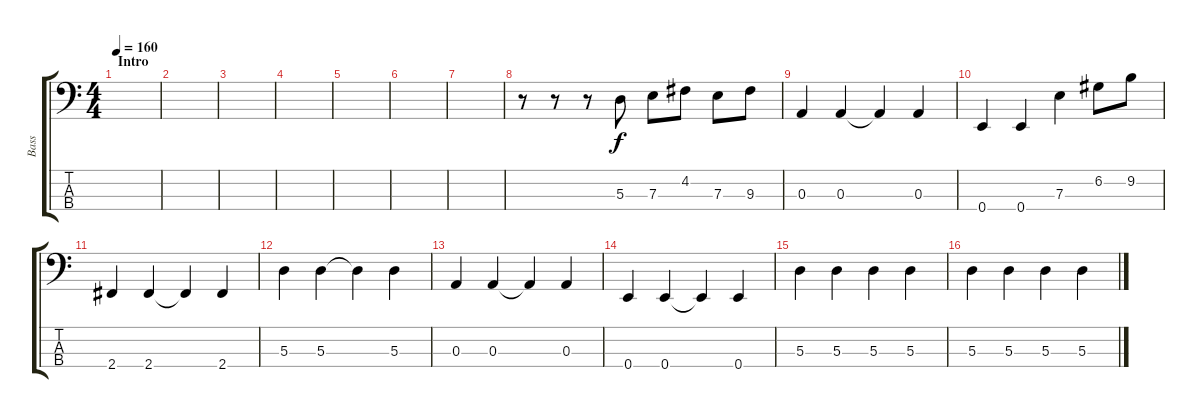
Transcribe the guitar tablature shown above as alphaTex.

\track ("Bass" "Bass") {instrument electricbasspick}
\staff {score tabs}
\tuning (G2 D2 A1 E1) {hide}
\ts (4 4)
\section ("" "Intro")
\tempo 160
\clef f4
\ks c
|
|
|
|
|
|
|
r.8 r.8 r.8 5.3.8 7.3.8 4.2.8 7.3.8 9.3.8 |
0.3.4 0.3.4 0.3{t}.4 0.3.4 |
0.4.4 0.4.4 7.3.4 6.2.8 9.2.8 |
2.4.4 2.4.4 2.4{t}.4 2.4.4 |
5.3.4 5.3.4 5.3{t}.4 5.3.4 |
0.3.4 0.3.4 0.3{t}.4 0.3.4 |
0.4.4 0.4.4 0.4{t}.4 0.4.4 |
5.3.4 5.3.4 5.3.4 5.3.4 |
5.3.4 5.3.4 5.3.4 5.3.4
